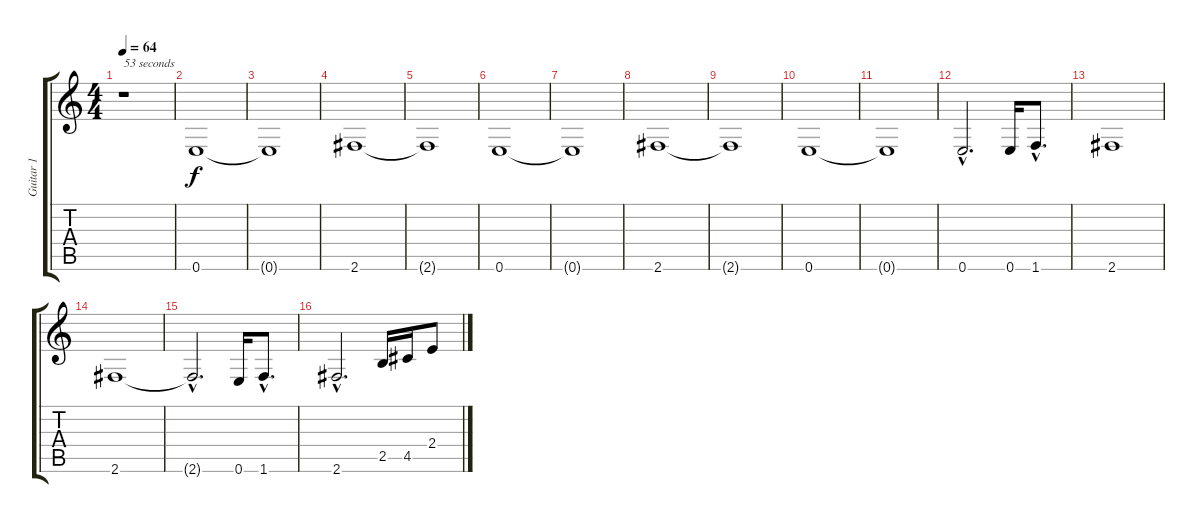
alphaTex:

\track ("Guitar 1" "Guitar 1") {instrument overdrivenguitar}
\staff {score tabs}
\tuning (E4 B3 G3 D3 A2 E2) {hide}
\ts (4 4)
\section ("" "")
\tempo 64
\clef g2
\ks c
r.1{txt "53 seconds" dy f instrument overdrivenguitar} |
0.6.1 |
0.6{t}.1 |
2.6.1 |
2.6{t}.1 |
0.6.1 |
0.6{t}.1 |
2.6.1 |
2.6{t}.1 |
0.6.1 |
0.6{t}.1 |
0.6{hac}.2{d} 0.6.16 1.6{hac}.8{d} |
2.6.1 |
2.6.1 |
2.6{hac t}.2{d} 0.6.16 1.6{hac}.8{d} |
2.6{hac}.2{d} 2.5.16 4.5.16 2.4.8
